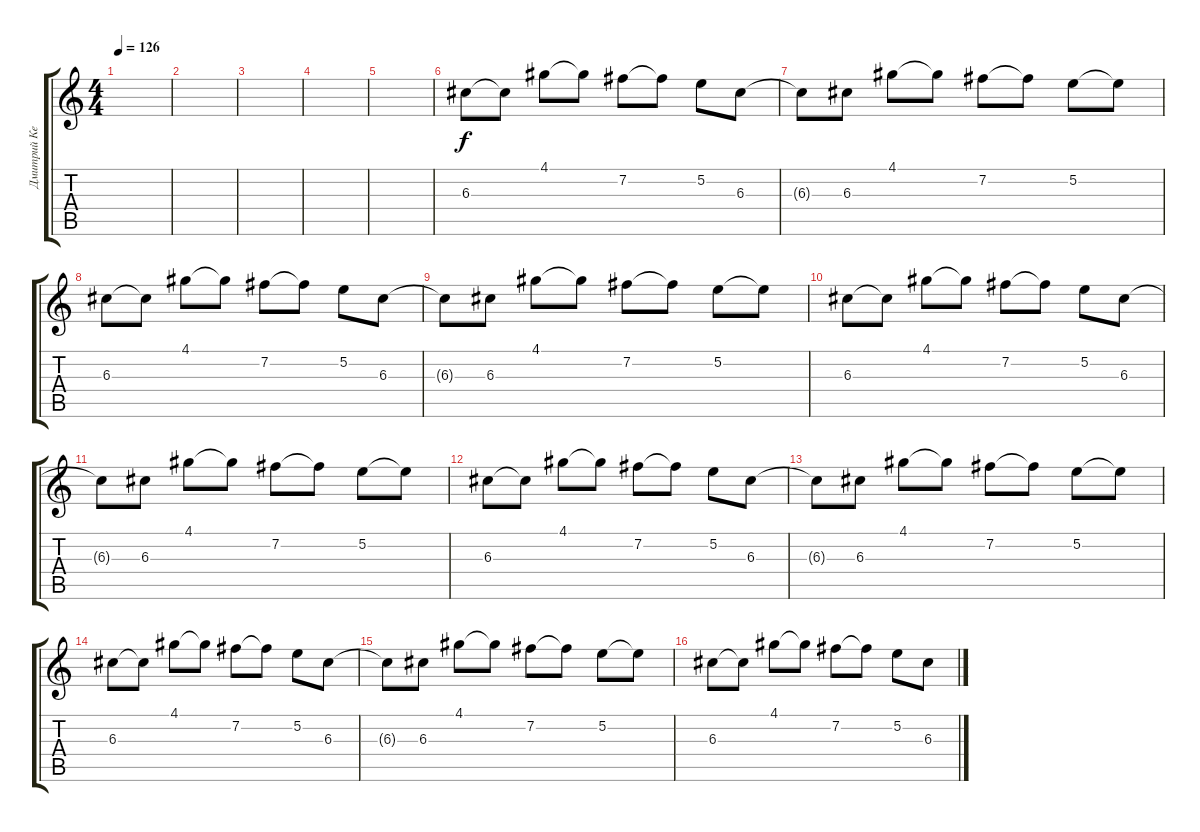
\track ("Дмитрий Кежватов (Гитара 3)" "Дмитрий Ке") {instrument acousticguitarnylon}
\staff {score tabs}
\tuning (E4 B3 G3 D3 A2 E2) {hide}
\ts (4 4)
\tempo 126
\clef g2
\ks c
|
|
|
|
|
6.3.8{volume 12 balance 14 instrument acousticguitarnylon} 6.3{t}.8 4.1.8 4.1{t}.8 7.2.8 7.2{t}.8 5.2.8 6.3.8 |
\section ("" "")
6.3{t}.8 6.3.8 4.1.8 4.1{t}.8 7.2.8 7.2{t}.8 5.2.8 5.2{t}.8 |
6.3.8 6.3{t}.8 4.1.8 4.1{t}.8 7.2.8 7.2{t}.8 5.2.8 6.3.8 |
6.3{t}.8 6.3.8 4.1.8 4.1{t}.8 7.2.8 7.2{t}.8 5.2.8 5.2{t}.8 |
6.3.8 6.3{t}.8 4.1.8 4.1{t}.8 7.2.8 7.2{t}.8 5.2.8 6.3.8 |
6.3{t}.8 6.3.8 4.1.8 4.1{t}.8 7.2.8 7.2{t}.8 5.2.8 5.2{t}.8 |
6.3.8 6.3{t}.8 4.1.8 4.1{t}.8 7.2.8 7.2{t}.8 5.2.8 6.3.8 |
6.3{t}.8 6.3.8 4.1.8 4.1{t}.8 7.2.8 7.2{t}.8 5.2.8 5.2{t}.8 |
6.3.8 6.3{t}.8 4.1.8 4.1{t}.8 7.2.8 7.2{t}.8 5.2.8 6.3.8 |
6.3{t}.8 6.3.8 4.1.8 4.1{t}.8 7.2.8 7.2{t}.8 5.2.8 5.2{t}.8 |
6.3.8 6.3{t}.8 4.1.8 4.1{t}.8 7.2.8 7.2{t}.8 5.2.8 6.3.8
